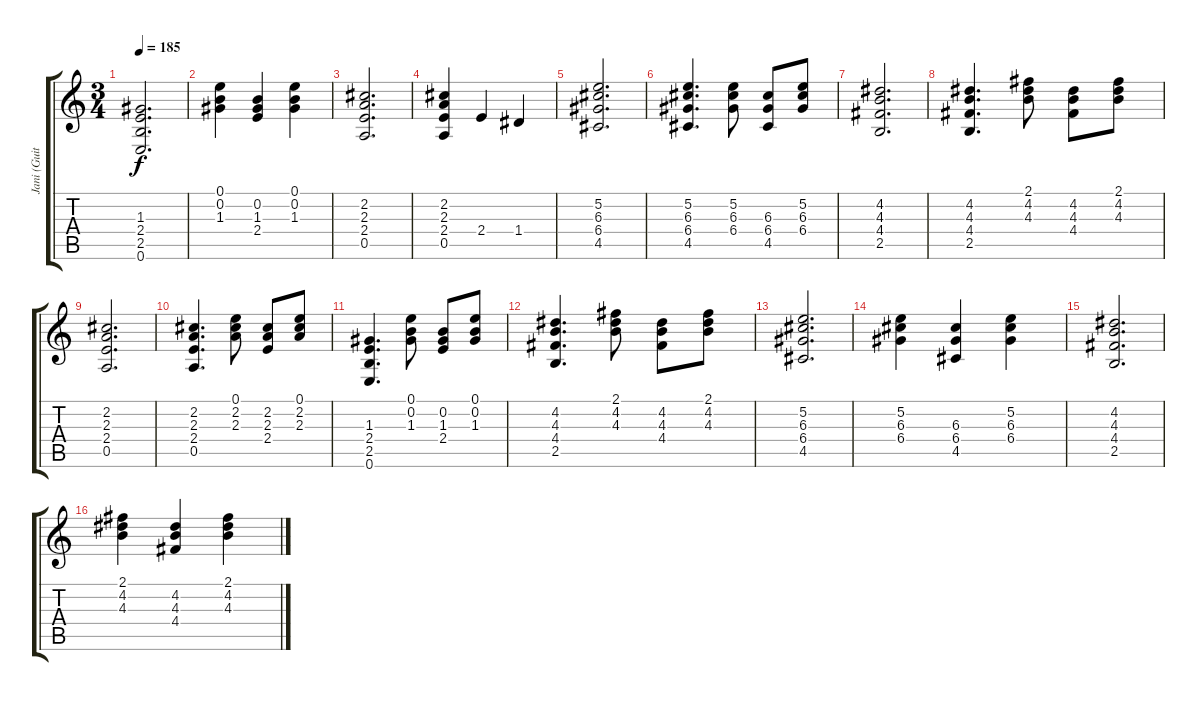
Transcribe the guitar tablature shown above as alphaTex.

\track ("Jani (Guitar)" "Jani (Guit") {instrument acousticguitarnylon}
\staff {score tabs}
\tuning (E4 B3 G3 D3 A2 E2) {hide}
\ts (3 4)
\tempo 185
\clef g2
\ks c
(1.3 2.4 2.5 0.6).2{d dy f} |
(0.1 0.2 1.3).4 (0.2 1.3 2.4).4 (0.1 0.2 1.3).4 |
(2.2 2.3 2.4 0.5).2{d} |
(2.2 2.3 2.4 0.5).4 2.4.4 1.4.4 |
(5.2 6.3 6.4 4.5).2{d} |
(5.2 6.3 6.4 4.5).4{d} (5.2 6.3 6.4).8 (6.3 6.4 4.5).8 (5.2 6.3 6.4).8 |
(4.2 4.3 4.4 2.5).2{d} |
(4.2 4.3 4.4 2.5).4{d} (2.1 4.2 4.3).8 (4.2 4.3 4.4).8 (2.1 4.2 4.3).8 |
(2.2 2.3 2.4 0.5).2{d} |
(2.2 2.3 2.4 0.5).4{d} (0.1 2.2 2.3).8 (2.2 2.3 2.4).8 (0.1 2.2 2.3).8 |
(1.3 2.4 2.5 0.6).4{d} (0.1 0.2 1.3).8 (0.2 1.3 2.4).8 (0.1 0.2 1.3).8 |
(4.2 4.3 4.4 2.5).4{d} (2.1 4.2 4.3).8 (4.2 4.3 4.4).8 (2.1 4.2 4.3).8 |
(5.2 6.3 6.4 4.5).2{d} |
(5.2 6.3 6.4).4 (6.3 6.4 4.5).4 (5.2 6.3 6.4).4 |
(4.2 4.3 4.4 2.5).2{d} |
(2.1 4.2 4.3).4 (4.2 4.3 4.4).4 (2.1 4.2 4.3).4
